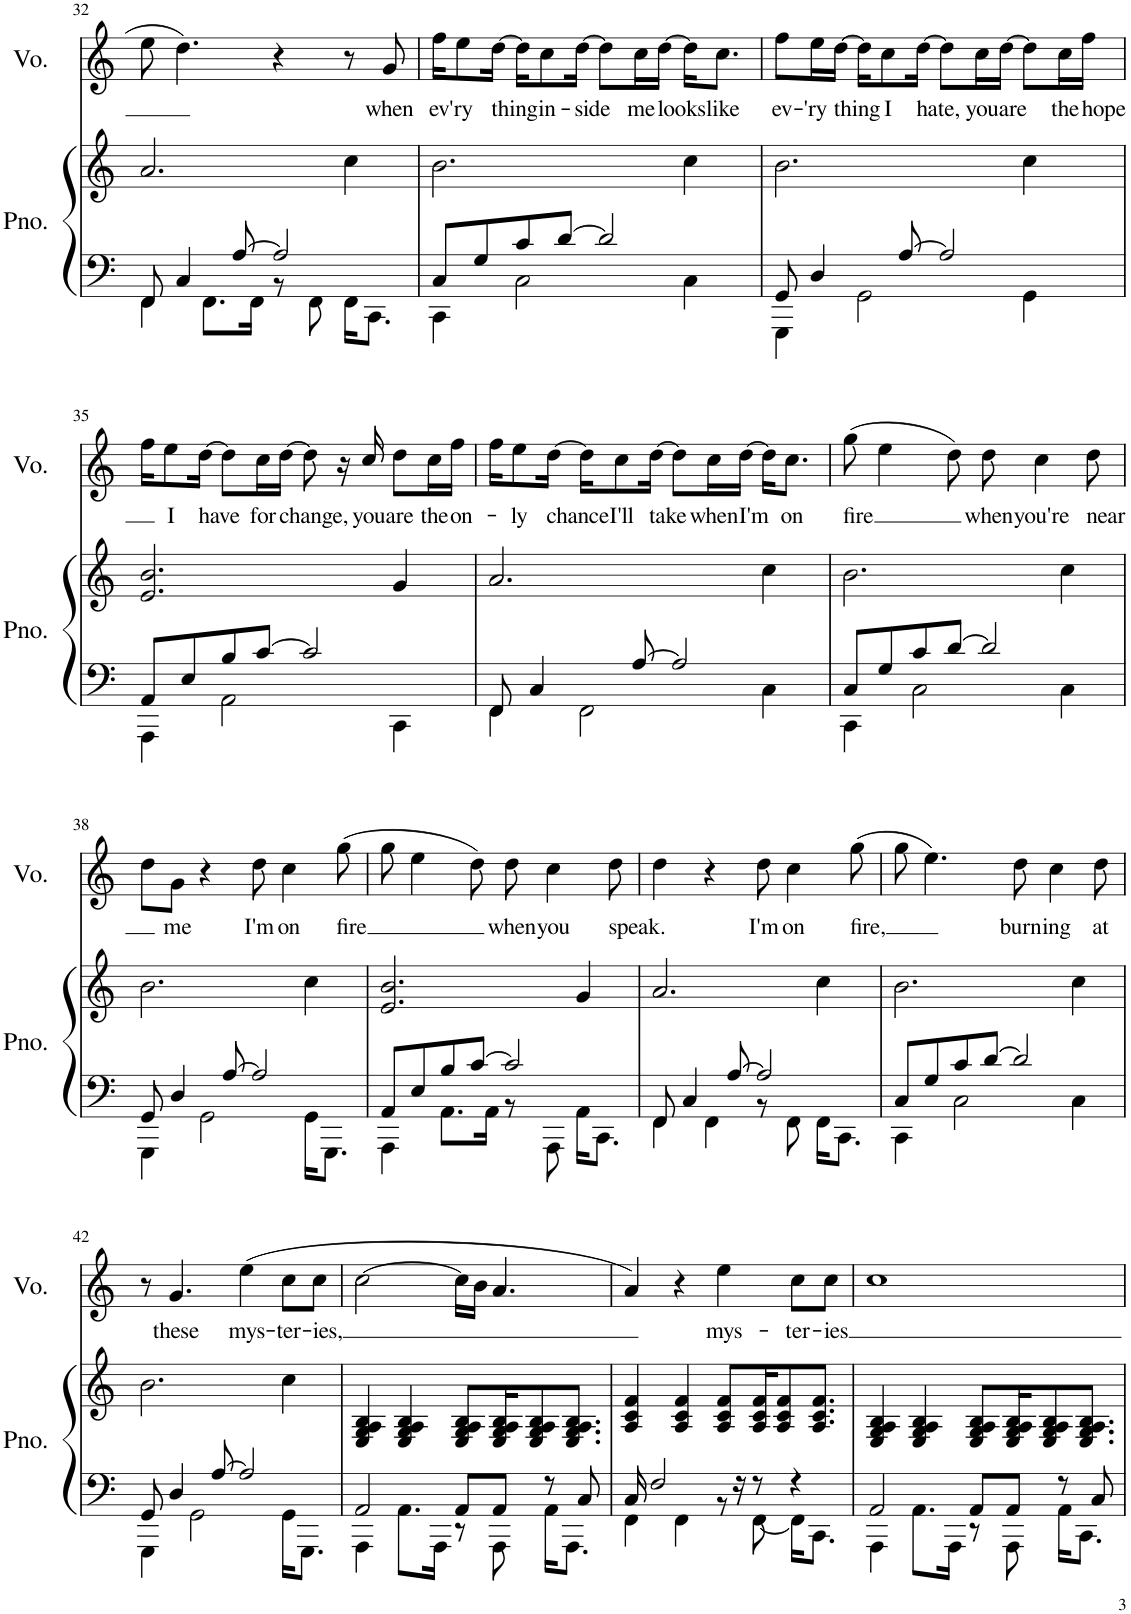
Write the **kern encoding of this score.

**kern	**kern	**kern	**text
*part2	*part2	*part1	*part1
*staff3	*staff2	*staff1	*staff1
*I"Piano	*	*I"Voice	*
*I'Pno.	*	*I'Vo.	*
!!LO:PB:g=z
*clefF4	*clefG2	*clefG2	*
*k[]	*k[]	*k[]	*
*M4/4	*M4/4	*M4/4	*
=32	=32	=32	=32
*^	*	*	*
8FF/	4FF\	2.a/	8ee\	.
4C/	.	.	4.dd\	.
.	8.FF\L	.	.	.
[8A/	.	.	.	.
.	16FF\Jk	.	.	.
2A/]	8r	.	4r	.
.	8FF\	.	.	.
.	16FF\KL	4cc\	8r	.
.	8.CC\J	.	.	.
!	!	!	!	!LO:LY:b
.	.	.	8g/	when
=33	=33	=33	=33	=33
!	!	!	!	!LO:LY:b
8C/L	4CC\	2.b\	16ff\KL	ev-
!	!	!	!	!LO:LY:b
.	.	.	8ee\	-'ry
8G/	.	.	.	.
!	!	!	!	!LO:LY:b
.	.	.	[16dd\Jk	thing
8c/	2C\	.	16dd\KL]	.
!	!	!	!	!LO:LY:b
.	.	.	8cc\	in-
[8d/J	.	.	.	.
!	!	!	!	!LO:LY:b
.	.	.	[16dd\Jk	-side
2d/]	.	.	8dd\L]	.
!	!	!	!	!LO:LY:b
.	.	.	16cc\L	me
!	!	!	!	!LO:LY:b
.	.	.	[16dd\JJ	looks
.	4C\	4cc\	16dd\KL]	.
!	!	!	!	!LO:LY:b
.	.	.	8.cc\J	like
=34	=34	=34	=34	=34
!	!	!	!	!LO:LY:b
8GG/	4GGG\	2.b\	8ff\L	ev-
!	!	!	!	!LO:LY:b
4D/	.	.	16ee\L	-'ry
!	!	!	!	!LO:LY:b
.	.	.	[16dd\JJ	thing
.	2GG\	.	16dd\KL]	.
!	!	!	!	!LO:LY:b
.	.	.	8cc\	I
[8A/	.	.	.	.
!	!	!	!	!LO:LY:b
.	.	.	[16dd\Jk	hate,
2A/]	.	.	8dd\L]	.
!	!	!	!	!LO:LY:b
.	.	.	16cc\L	you
!	!	!	!	!LO:LY:b
.	.	.	[16dd\JJ	are
.	4GG\	4cc\	8dd\L]	.
!	!	!	!	!LO:LY:b
.	.	.	16cc\L	the
!	!	!	!	!LO:LY:b
.	.	.	16ff\JJ	hope
!!LO:LB:g=z
=35	=35	=35	=35	=35
8AA/L	4AAA\	2.e/ 2.b/	16ff\KL	.
!	!	!	!	!LO:LY:b
.	.	.	8ee\	I
8E/	.	.	.	.
!	!	!	!	!LO:LY:b
.	.	.	[16dd\Jk	have
8B/	2AA\	.	8dd\L]	.
!	!	!	!	!LO:LY:b
[8c/J	.	.	16cc\L	for
!	!	!	!	!LO:LY:b
.	.	.	[16dd\JJ	change,
2c/]	.	.	8dd\]	.
.	.	.	16r	.
!	!	!	!	!LO:LY:b
.	.	.	16cc/	you
!	!	!	!	!LO:LY:b
.	4CC\	4g/	8dd\L	are
!	!	!	!	!LO:LY:b
.	.	.	16cc\L	the
!	!	!	!	!LO:LY:b
.	.	.	16ff\JJ	on-
=36	=36	=36	=36	=36
8FF/	4FF\	2.a/	16ff\KL	.
!	!	!	!	!LO:LY:b
.	.	.	8ee\	-ly
4C/	.	.	.	.
!	!	!	!	!LO:LY:b
.	.	.	[16dd\Jk	chance
.	2FF\	.	16dd\KL]	.
!	!	!	!	!LO:LY:b
.	.	.	8cc\	I'll
[8A/	.	.	.	.
!	!	!	!	!LO:LY:b
.	.	.	[16dd\Jk	take
2A/]	.	.	8dd\L]	.
!	!	!	!	!LO:LY:b
.	.	.	16cc\L	when
!	!	!	!	!LO:LY:b
.	.	.	[16dd\JJ	I'm
.	4C\	4cc\	16dd\KL]	.
!	!	!	!	!LO:LY:b
.	.	.	8.cc\J	on
=37	=37	=37	=37	=37
!	!	!	!	!LO:LY:b
8C/L	4CC\	2.b\	(8gg\	fire
8G/	.	.	4ee\	.
8c/	2C\	.	.	.
[8d/J	.	.	8dd\)	.
!	!	!	!	!LO:LY:b
2d/]	.	.	8dd\	when
!	!	!	!	!LO:LY:b
.	.	.	4cc\	you're
.	4C\	4cc\	.	.
!	!	!	!	!LO:LY:b
.	.	.	8dd\	near
!!LO:LB:g=z
=38	=38	=38	=38	=38
8GG/	4GGG\	2.b\	8dd\L	.
!	!	!	!	!LO:LY:b
4D/	.	.	8g\J	me
.	2GG\	.	4r	.
[8A/	.	.	.	.
!	!	!	!	!LO:LY:b
2A/]	.	.	8dd\	I'm
!	!	!	!	!LO:LY:b
.	.	.	4cc\	on
.	16GG\KL	4cc\	.	.
.	8.GGG\J	.	.	.
!	!	!	!	!LO:LY:b
.	.	.	(8gg\	fire
=39	=39	=39	=39	=39
8AA/L	4AAA\	2.e/ 2.b/	8gg\	.
8E/	.	.	4ee\	.
8B/	8.AA\L	.	.	.
[8c/J	.	.	8dd\)	.
.	16AA\Jk	.	.	.
!	!	!	!	!LO:LY:b
2c/]	8r	.	8dd\	when
!	!	!	!	!LO:LY:b
.	8AAA\	.	4cc\	you
.	16AA\KL	4g/	.	.
.	8.CC\J	.	.	.
!	!	!	!	!LO:LY:b
.	.	.	8dd\	speak.
=40	=40	=40	=40	=40
8FF/	4FF\	2.a/	4dd\	.
4C/	.	.	.	.
.	4FF\	.	4r	.
[8A/	.	.	.	.
!	!	!	!	!LO:LY:b
2A/]	8r	.	8dd\	I'm
!	!	!	!	!LO:LY:b
.	8FF\	.	4cc\	on
.	16FF\KL	4cc\	.	.
.	8.CC\J	.	.	.
!	!	!	!	!LO:LY:b
.	.	.	(8gg\	fire,
=41	=41	=41	=41	=41
8C/L	4CC\	2.b\	8gg\	.
8G/	.	.	4.ee\)	.
8c/	2C\	.	.	.
[8d/J	.	.	.	.
!	!	!	!	!LO:LY:b
2d/]	.	.	8dd\	burn-
!	!	!	!	!LO:LY:b
.	.	.	4cc\	-ing
.	4C\	4cc\	.	.
!	!	!	!	!LO:LY:b
.	.	.	8dd\	at
!!LO:LB:g=z
=42	=42	=42	=42	=42
8GG/	4GGG\	2.b\	8r	.
!	!	!	!	!LO:LY:b
4D/	.	.	4.g/	these
.	2GG\	.	.	.
[8A/	.	.	.	.
!	!	!	!	!LO:LY:b
2A/]	.	.	(4ee\	mys-
!	!	!	!	!LO:LY:b
.	16GG\KL	4cc\	8cc\L	-ter-
.	8.GGG\J	.	.	.
!	!	!	!	!LO:LY:b
.	.	.	8cc\J	-ies,
=43	=43	=43	=43	=43
2AA/	4AAA\	4E/ 4G/ 4A/ 4B/	[2cc\	.
.	8.AA\L	4E/ 4G/ 4A/ 4B/	.	.
.	16AAA\Jk	.	.	.
8AA/L	8r	8E/ 8G/ 8A/ 8B/L	16cc\LL]	.
.	.	.	16b\JJ	.
8AA/J	8AAA\	16E/ 16G/ 16A/ 16B/K	4.a/	.
.	.	8E/ 8G/ 8A/ 8B/	.	.
8r	16AA\KL	.	.	.
.	8.AAA\J	8.E/ 8.G/ 8.A/ 8.B/J	.	.
8C/	.	.	.	.
=44	=44	=44	=44	=44
16C/	4FF\	4A/ 4c/ 4f/	4a/)	.
2F/	.	.	.	.
.	4FF\	4A/ 4c/ 4f/	4r	.
!	!	!	!	!LO:LY:b
.	8r	8A/ 8c/ 8f/L	4ee\	mys-
16r	.	.	.	.
8r	[8FF\	16A/ 16c/ 16f/K	.	.
.	.	8A/ 8c/ 8f/	.	.
!	!	!	!	!LO:LY:b
4r	16FF\KL]	.	8cc\L	-ter-
.	8.CC\J	8.A/ 8.c/ 8.f/J	.	.
!	!	!	!	!LO:LY:b
.	.	.	8cc\J	-ies
=45	=45	=45	=45	=45
2AA/	4AAA\	4E/ 4G/ 4A/ 4B/	1cc	.
.	8.AA\L	4E/ 4G/ 4A/ 4B/	.	.
.	16AAA\Jk	.	.	.
8AA/L	8r	8E/ 8G/ 8A/ 8B/L	.	.
8AA/J	8AAA\	16E/ 16G/ 16A/ 16B/K	.	.
.	.	8E/ 8G/ 8A/ 8B/	.	.
8r	16AA\KL	.	.	.
.	8.CC\J	8.E/ 8.G/ 8.A/ 8.B/J	.	.
8C/	.	.	.	.
*v	*v	*	*	*
=	=	=	=
*-	*-	*-	*-
